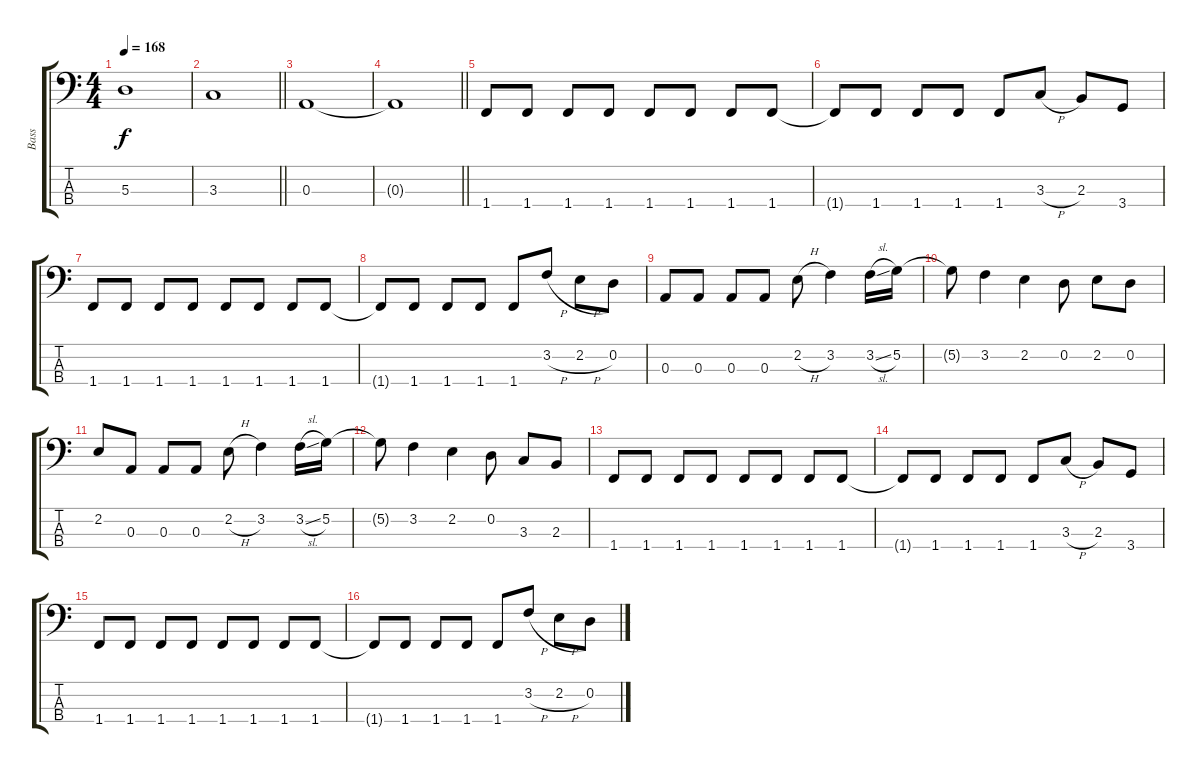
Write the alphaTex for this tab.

\track ("Bass" "Bass") {instrument electricbassfinger}
\staff {score tabs}
\tuning (G2 D2 A1 E1) {hide}
\ts (4 4)
\tempo 168
\clef f4
\ks c
5.3.1{dy f} |
\barLineRight lightlight
3.3.1 |
0.3.1 |
\barLineRight lightlight
0.3{t}.1 |
\section ("" "")
1.4.8 1.4.8 1.4.8 1.4.8 1.4.8 1.4.8 1.4.8 1.4.8 |
1.4{t}.8 1.4.8 1.4.8 1.4.8 1.4.8 3.3{h}.8 2.3.8 3.4.8 |
1.4.8 1.4.8 1.4.8 1.4.8 1.4.8 1.4.8 1.4.8 1.4.8 |
1.4{t}.8 1.4.8 1.4.8 1.4.8 1.4.8 3.2{h}.8 2.2{h}.8 0.2.8 |
0.3.8 0.3.8 0.3.8 0.3.8 2.2{h}.8 3.2.4 3.2{sl}.16 5.2.16 |
5.2{t}.8 3.2.4 2.2.4 0.2.8 2.2.8 0.2.8 |
2.2.8 0.3.8 0.3.8 0.3.8 2.2{h}.8 3.2.4 3.2{sl}.16 5.2.16 |
5.2{t}.8 3.2.4 2.2.4 0.2.8 3.3.8 2.3.8 |
1.4.8 1.4.8 1.4.8 1.4.8 1.4.8 1.4.8 1.4.8 1.4.8 |
1.4{t}.8 1.4.8 1.4.8 1.4.8 1.4.8 3.3{h}.8 2.3.8 3.4.8 |
1.4.8 1.4.8 1.4.8 1.4.8 1.4.8 1.4.8 1.4.8 1.4.8 |
1.4{t}.8 1.4.8 1.4.8 1.4.8 1.4.8 3.2{h}.8 2.2{h}.8 0.2.8
